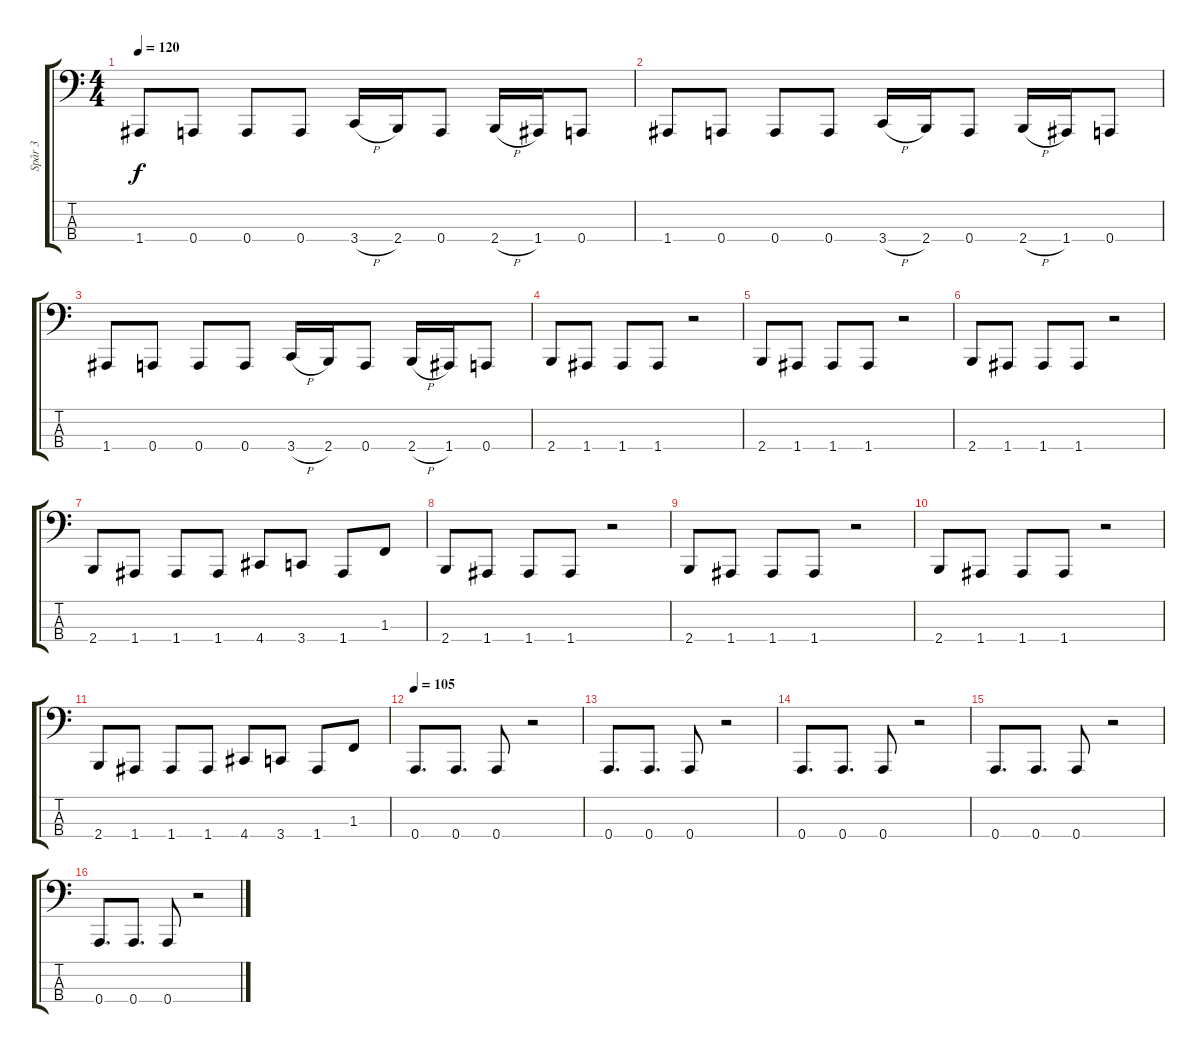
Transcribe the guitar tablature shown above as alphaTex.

\track ("Spår 3" "Spår 3") {instrument electricbasspick}
\staff {score tabs}
\tuning (D2 A1 E1 A0) {hide}
\ts (4 4)
\tempo 120
\clef f4
\ks c
1.4.8{dy f} 0.4.8 0.4.8 0.4.8 3.4{h}.16 2.4.16 0.4.8 2.4{h}.16 1.4.16 0.4.8 |
1.4.8 0.4.8 0.4.8 0.4.8 3.4{h}.16 2.4.16 0.4.8 2.4{h}.16 1.4.16 0.4.8 |
1.4.8 0.4.8 0.4.8 0.4.8 3.4{h}.16 2.4.16 0.4.8 2.4{h}.16 1.4.16 0.4.8 |
2.4.8 1.4.8 1.4.8 1.4.8 r.2 |
2.4.8 1.4.8 1.4.8 1.4.8 r.2 |
2.4.8 1.4.8 1.4.8 1.4.8 r.2 |
2.4.8 1.4.8 1.4.8 1.4.8 4.4.8 3.4.8 1.4.8 1.3.8 |
2.4.8 1.4.8 1.4.8 1.4.8 r.2 |
2.4.8 1.4.8 1.4.8 1.4.8 r.2 |
2.4.8 1.4.8 1.4.8 1.4.8 r.2 |
2.4.8 1.4.8 1.4.8 1.4.8 4.4.8 3.4.8 1.4.8 1.3.8 |
\tempo 105
0.4.8{d} 0.4.8{d} 0.4.8 r.2 |
0.4.8{d} 0.4.8{d} 0.4.8 r.2 |
0.4.8{d} 0.4.8{d} 0.4.8 r.2 |
0.4.8{d} 0.4.8{d} 0.4.8 r.2 |
0.4.8{d} 0.4.8{d} 0.4.8 r.2
